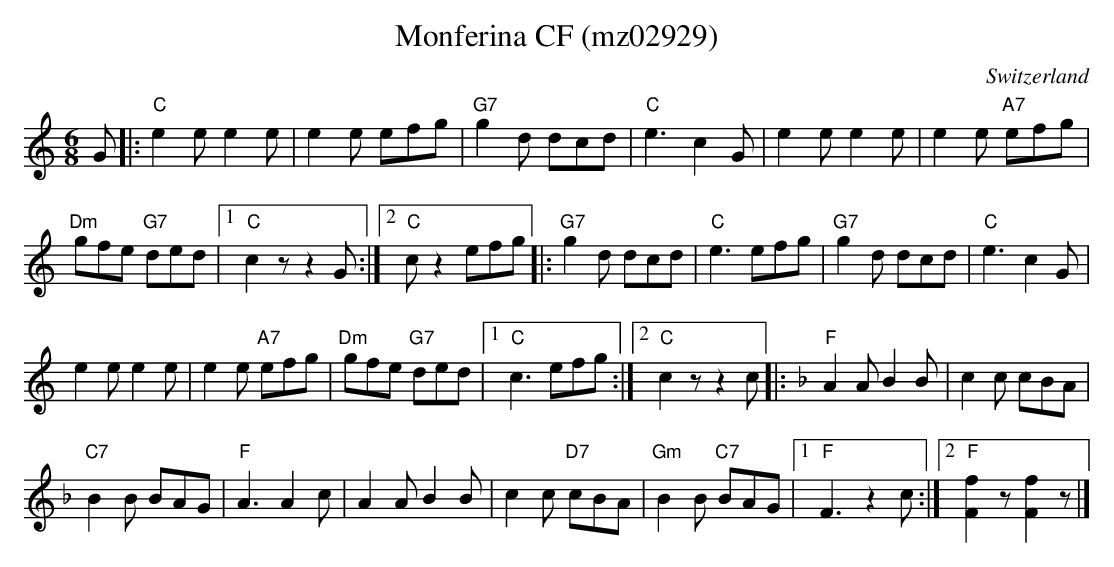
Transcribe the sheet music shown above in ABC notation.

X:1
T: Monferina CF (mz02929)
M:6/8
L:1/8
O:Switzerland
K:C major
G |: "C"e2e e2e | e2e efg | "G7"g2d dcd | "C"e3 c2G | e2e e2e | e2e "A7"efg |
"Dm"gfe "G7"ded |1 "C"c2zz2G :|2 "C"cz2 efg |: "G7"g2d dcd | "C"e3 efg | "G7"g2d dcd | "C"e3 c2G |
e2e e2e | e2e "A7"efg | "Dm"gfe "G7"ded |1 "C"c3 efg :|2 "C"c2z z2c |: [K:F] "F"A2A B2B | c2c cBA |
"C7"B2B BAG | "F"A3 A2c | A2A B2B | c2c "D7"cBA | "Gm"B2B "C7"BAG |1 "F"F3z2c :|2 "F"[F2f2]z [F2f2]z |]
